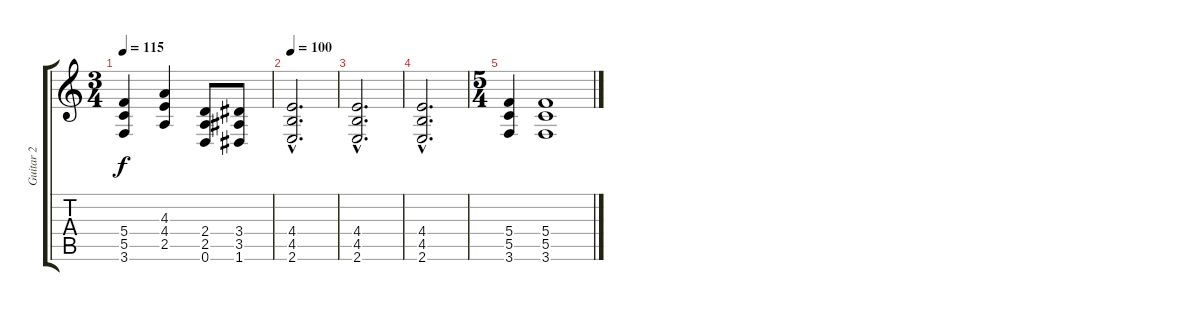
\track ("Guitar 2" "Guitar 2") {instrument overdrivenguitar}
\staff {score tabs}
\tuning (D4 A3 F3 C3 G2 D2) {hide}
\ts (3 4)
\tempo 115
\clef g2
\ks c
(5.4 5.5 3.6).4{dy f} (4.3 4.4 2.5).4 (2.4 2.5 0.6).8 (3.4 3.5 1.6).8 |
\tempo 100
(4.4{hac} 4.5{hac} 2.6{hac}).2{d} |
(4.4{hac} 4.5{hac} 2.6{hac}).2{d} |
(4.4{hac} 4.5{hac} 2.6{hac}).2{d} |
\ts (5 4)
(5.4 5.5 3.6).4 (5.4 5.5 3.6).1
